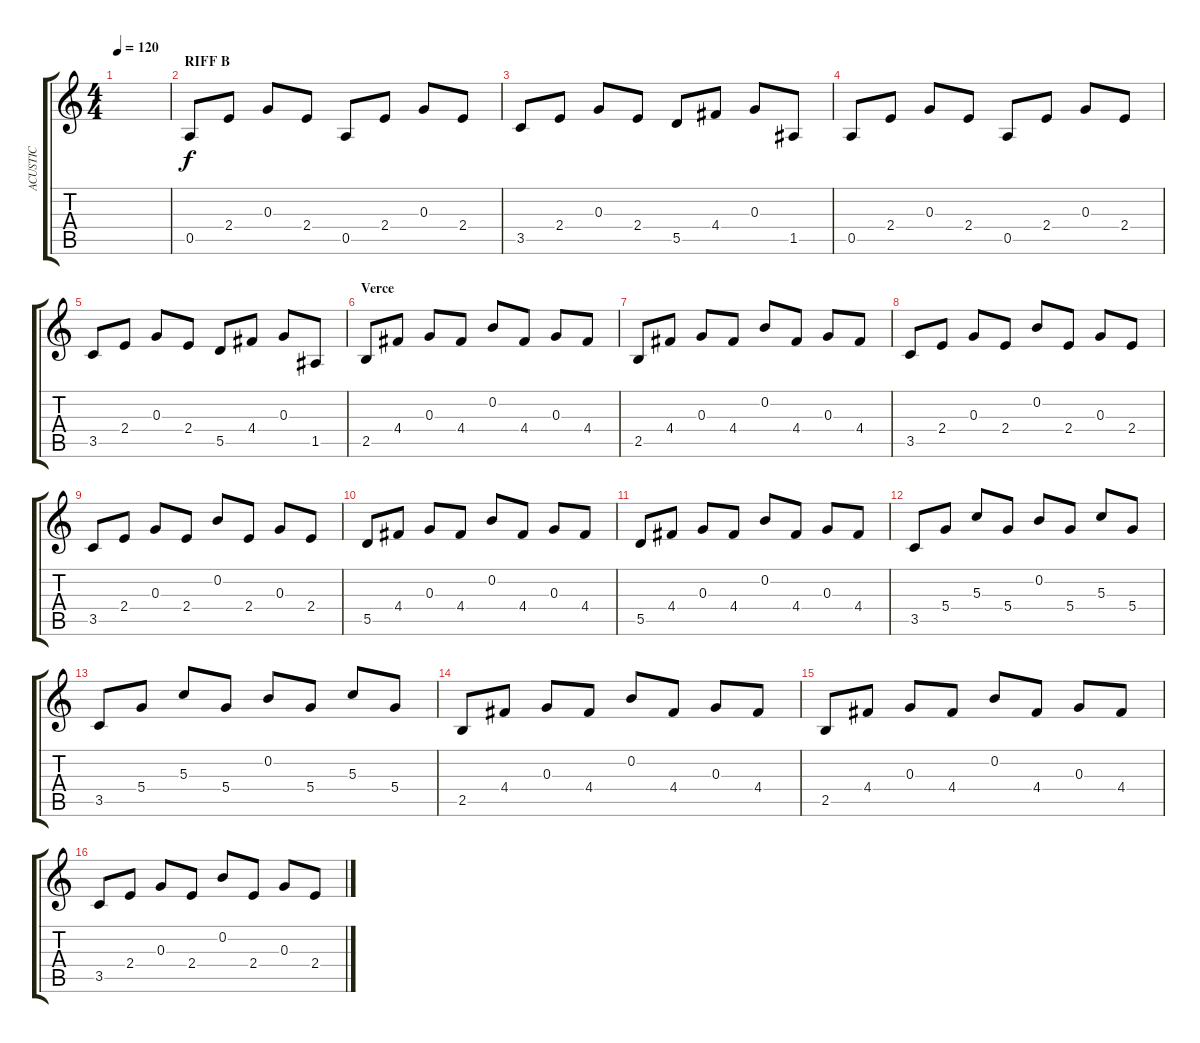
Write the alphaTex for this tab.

\track ("ACUSTIC" "ACUSTIC") {instrument acousticguitarsteel}
\staff {score tabs}
\tuning (E4 B3 G3 D3 A2 E2) {hide}
\ts (4 4)
\tempo 120
\clef g2
\ks c
|
\section ("" "RIFF B")
0.5.8 2.4.8 0.3.8 2.4.8 0.5.8 2.4.8 0.3.8 2.4.8 |
3.5.8 2.4.8 0.3.8 2.4.8 5.5.8 4.4.8 0.3.8 1.5.8 |
0.5.8 2.4.8 0.3.8 2.4.8 0.5.8 2.4.8 0.3.8 2.4.8 |
3.5.8 2.4.8 0.3.8 2.4.8 5.5.8 4.4.8 0.3.8 1.5.8 |
\section ("" "Verce")
2.5.8 4.4.8 0.3.8 4.4.8 0.2.8 4.4.8 0.3.8 4.4.8 |
2.5.8 4.4.8 0.3.8 4.4.8 0.2.8 4.4.8 0.3.8 4.4.8 |
3.5.8 2.4.8 0.3.8 2.4.8 0.2.8 2.4.8 0.3.8 2.4.8 |
3.5.8 2.4.8 0.3.8 2.4.8 0.2.8 2.4.8 0.3.8 2.4.8 |
5.5.8 4.4.8 0.3.8 4.4.8 0.2.8 4.4.8 0.3.8 4.4.8 |
5.5.8 4.4.8 0.3.8 4.4.8 0.2.8 4.4.8 0.3.8 4.4.8 |
3.5.8 5.4.8 5.3.8 5.4.8 0.2.8 5.4.8 5.3.8 5.4.8 |
3.5.8 5.4.8 5.3.8 5.4.8 0.2.8 5.4.8 5.3.8 5.4.8 |
2.5.8 4.4.8 0.3.8 4.4.8 0.2.8 4.4.8 0.3.8 4.4.8 |
2.5.8 4.4.8 0.3.8 4.4.8 0.2.8 4.4.8 0.3.8 4.4.8 |
3.5.8 2.4.8 0.3.8 2.4.8 0.2.8 2.4.8 0.3.8 2.4.8
